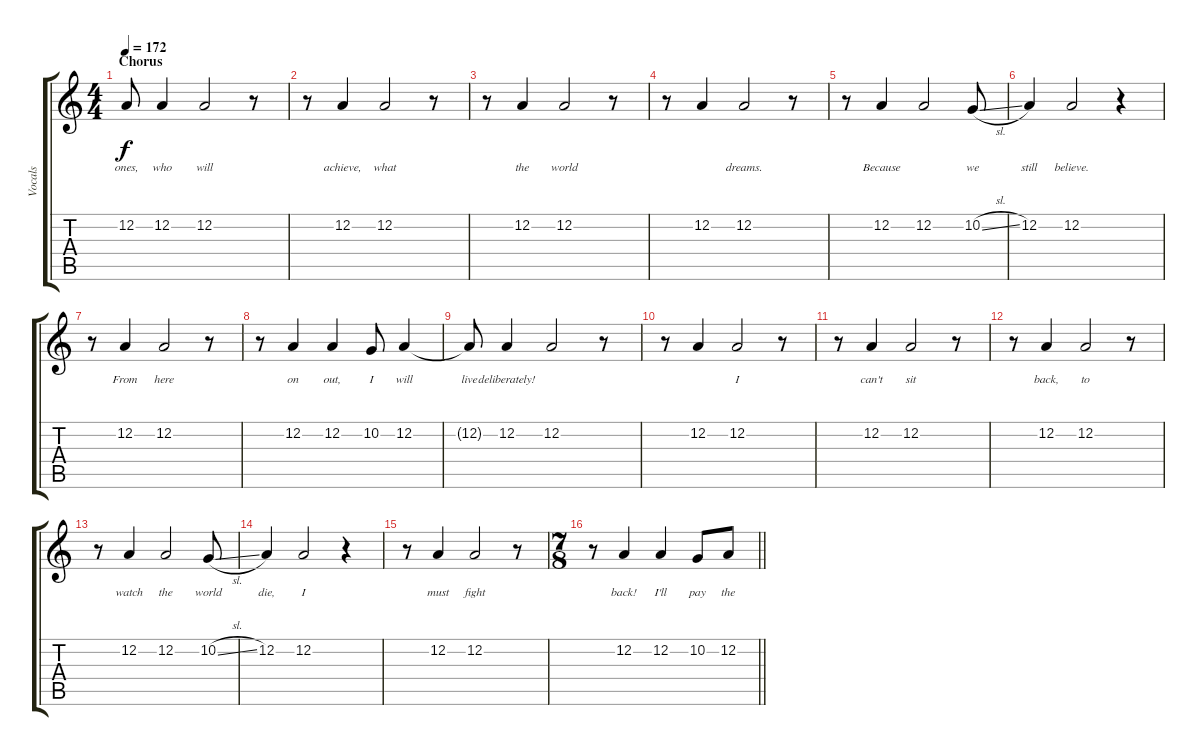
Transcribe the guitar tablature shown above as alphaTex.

\track ("Vocals" "Vocals") {instrument oboe}
\staff {score tabs}
\tuning (D4 A3 F3 C3 G2 D2) {hide}
\ts (4 4)
\section ("" "Chorus")
\tempo 172
\clef g2
\ks c
12.2{t}.8{lyrics (0 "ones,") lyrics (1 "") lyrics (2 "") lyrics (3 "") lyrics (4 "") dy f} 12.2.4{lyrics (0 "who") lyrics (1 "") lyrics (2 "") lyrics (3 "") lyrics (4 "")} 12.2.2{lyrics (0 "will") lyrics (1 "") lyrics (2 "") lyrics (3 "") lyrics (4 "")} r.8 |
r.8 12.2.4{lyrics (0 "achieve,") lyrics (1 "") lyrics (2 "") lyrics (3 "") lyrics (4 "")} 12.2.2{lyrics (0 "what") lyrics (1 "") lyrics (2 "") lyrics (3 "") lyrics (4 "")} r.8 |
r.8 12.2.4{lyrics (0 "the") lyrics (1 "") lyrics (2 "") lyrics (3 "") lyrics (4 "")} 12.2.2{lyrics (0 "world") lyrics (1 "") lyrics (2 "") lyrics (3 "") lyrics (4 "")} r.8 |
r.8 12.2.4{lyrics (0 "") lyrics (1 "") lyrics (2 "") lyrics (3 "") lyrics (4 "")} 12.2.2{lyrics (0 "dreams.") lyrics (1 "") lyrics (2 "") lyrics (3 "") lyrics (4 "")} r.8 |
r.8 12.2.4{lyrics (0 "Because") lyrics (1 "") lyrics (2 "") lyrics (3 "") lyrics (4 "")} 12.2.2{lyrics (0 "") lyrics (1 "") lyrics (2 "") lyrics (3 "") lyrics (4 "")} 10.2{sl}.8{lyrics (0 "we") lyrics (1 "") lyrics (2 "") lyrics (3 "") lyrics (4 "")} |
12.2.4{lyrics (0 "still") lyrics (1 "") lyrics (2 "") lyrics (3 "") lyrics (4 "")} 12.2.2{lyrics (0 "believe.") lyrics (1 "") lyrics (2 "") lyrics (3 "") lyrics (4 "")} r.4 |
r.8 12.2.4{lyrics (0 "From") lyrics (1 "") lyrics (2 "") lyrics (3 "") lyrics (4 "")} 12.2.2{lyrics (0 "here") lyrics (1 "") lyrics (2 "") lyrics (3 "") lyrics (4 "")} r.8 |
r.8 12.2.4{lyrics (0 "on") lyrics (1 "") lyrics (2 "") lyrics (3 "") lyrics (4 "")} 12.2.4{lyrics (0 "out,") lyrics (1 "") lyrics (2 "") lyrics (3 "") lyrics (4 "")} 10.2.8{lyrics (0 "I") lyrics (1 "") lyrics (2 "") lyrics (3 "") lyrics (4 "")} 12.2.4{lyrics (0 "will") lyrics (1 "") lyrics (2 "") lyrics (3 "") lyrics (4 "")} |
12.2{t}.8{lyrics (0 "live") lyrics (1 "") lyrics (2 "") lyrics (3 "") lyrics (4 "")} 12.2.4{lyrics (0 "deliberately!") lyrics (1 "") lyrics (2 "") lyrics (3 "") lyrics (4 "")} 12.2.2{lyrics (0 "") lyrics (1 "") lyrics (2 "") lyrics (3 "") lyrics (4 "")} r.8 |
r.8 12.2.4{lyrics (0 "") lyrics (1 "") lyrics (2 "") lyrics (3 "") lyrics (4 "")} 12.2.2{lyrics (0 "I") lyrics (1 "") lyrics (2 "") lyrics (3 "") lyrics (4 "")} r.8 |
r.8 12.2.4{lyrics (0 "can't") lyrics (1 "") lyrics (2 "") lyrics (3 "") lyrics (4 "")} 12.2.2{lyrics (0 "sit") lyrics (1 "") lyrics (2 "") lyrics (3 "") lyrics (4 "")} r.8 |
r.8 12.2.4{lyrics (0 "back,") lyrics (1 "") lyrics (2 "") lyrics (3 "") lyrics (4 "")} 12.2.2{lyrics (0 "to") lyrics (1 "") lyrics (2 "") lyrics (3 "") lyrics (4 "")} r.8 |
r.8 12.2.4{lyrics (0 "watch") lyrics (1 "") lyrics (2 "") lyrics (3 "") lyrics (4 "")} 12.2.2{lyrics (0 "the") lyrics (1 "") lyrics (2 "") lyrics (3 "") lyrics (4 "")} 10.2{sl}.8{lyrics (0 "world") lyrics (1 "") lyrics (2 "") lyrics (3 "") lyrics (4 "")} |
12.2.4{lyrics (0 "die,") lyrics (1 "") lyrics (2 "") lyrics (3 "") lyrics (4 "")} 12.2.2{lyrics (0 "I") lyrics (1 "") lyrics (2 "") lyrics (3 "") lyrics (4 "")} r.4 |
r.8 12.2.4{lyrics (0 "must") lyrics (1 "") lyrics (2 "") lyrics (3 "") lyrics (4 "")} 12.2.2{lyrics (0 "fight") lyrics (1 "") lyrics (2 "") lyrics (3 "") lyrics (4 "")} r.8 |
\ts (7 8)
\barLineRight lightlight
r.8 12.2.4{lyrics (0 "back!") lyrics (1 "") lyrics (2 "") lyrics (3 "") lyrics (4 "")} 12.2.4{lyrics (0 "I'll") lyrics (1 "") lyrics (2 "") lyrics (3 "") lyrics (4 "")} 10.2.8{lyrics (0 "pay") lyrics (1 "") lyrics (2 "") lyrics (3 "") lyrics (4 "")} 12.2.8{lyrics (0 "the") lyrics (1 "") lyrics (2 "") lyrics (3 "") lyrics (4 "")}
